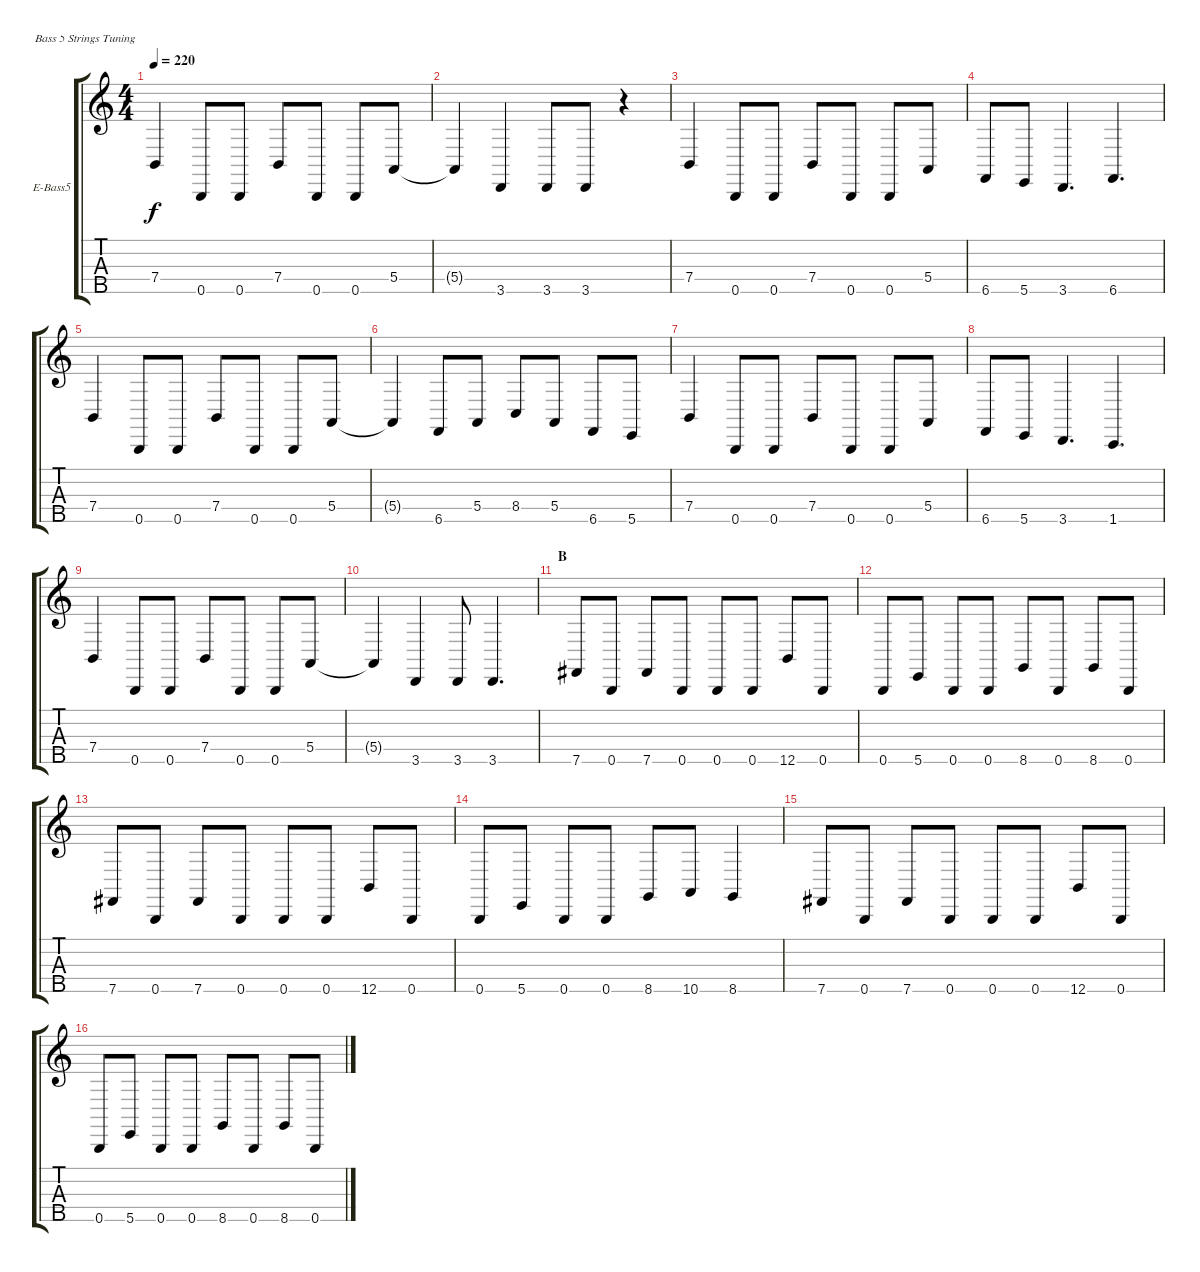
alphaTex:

\bracketExtendMode groupsimilarinstruments
\firstSystemTrackNameOrientation horizontal
\otherSystemsTrackNameOrientation horizontal
\track ("Bass" "E-Bass5") {instrument electricbassfinger}
\staff {score tabs}
\tuning (G2 D2 A1 E1 B0)
\ts (4 4)
\tempo 220
\clef g2
\ks c
7.4.4{dy f} 0.5.8 0.5.8 7.4.8 0.5.8 0.5.8 5.4.8 |
5.4{t}.4 3.5.4 3.5.8 3.5.8 r.4 |
7.4.4 0.5.8 0.5.8 7.4.8 0.5.8 0.5.8 5.4.8 |
6.5.8 5.5.8 3.5.4{d} 6.5.4{d} |
7.4.4 0.5.8 0.5.8 7.4.8 0.5.8 0.5.8 5.4.8 |
5.4{t}.4 6.5.8 5.4.8 8.4.8 5.4.8 6.5.8 5.5.8 |
7.4.4 0.5.8 0.5.8 7.4.8 0.5.8 0.5.8 5.4.8 |
6.5.8 5.5.8 3.5.4{d} 1.5.4{d} |
7.4.4 0.5.8 0.5.8 7.4.8 0.5.8 0.5.8 5.4.8 |
5.4{t}.4 3.5.4 3.5.8 3.5.4{d} |
\section ("" "B")
7.5.8 0.5.8 7.5.8 0.5.8 0.5.8 0.5.8 12.5.8 0.5.8 |
0.5.8 5.5.8 0.5.8 0.5.8 8.5.8 0.5.8 8.5.8 0.5.8 |
7.5.8 0.5.8 7.5.8 0.5.8 0.5.8 0.5.8 12.5.8 0.5.8 |
0.5.8 5.5.8 0.5.8 0.5.8 8.5.8 10.5.8 8.5.4 |
7.5.8 0.5.8 7.5.8 0.5.8 0.5.8 0.5.8 12.5.8 0.5.8 |
0.5.8 5.5.8 0.5.8 0.5.8 8.5.8 0.5.8 8.5.8 0.5.8
